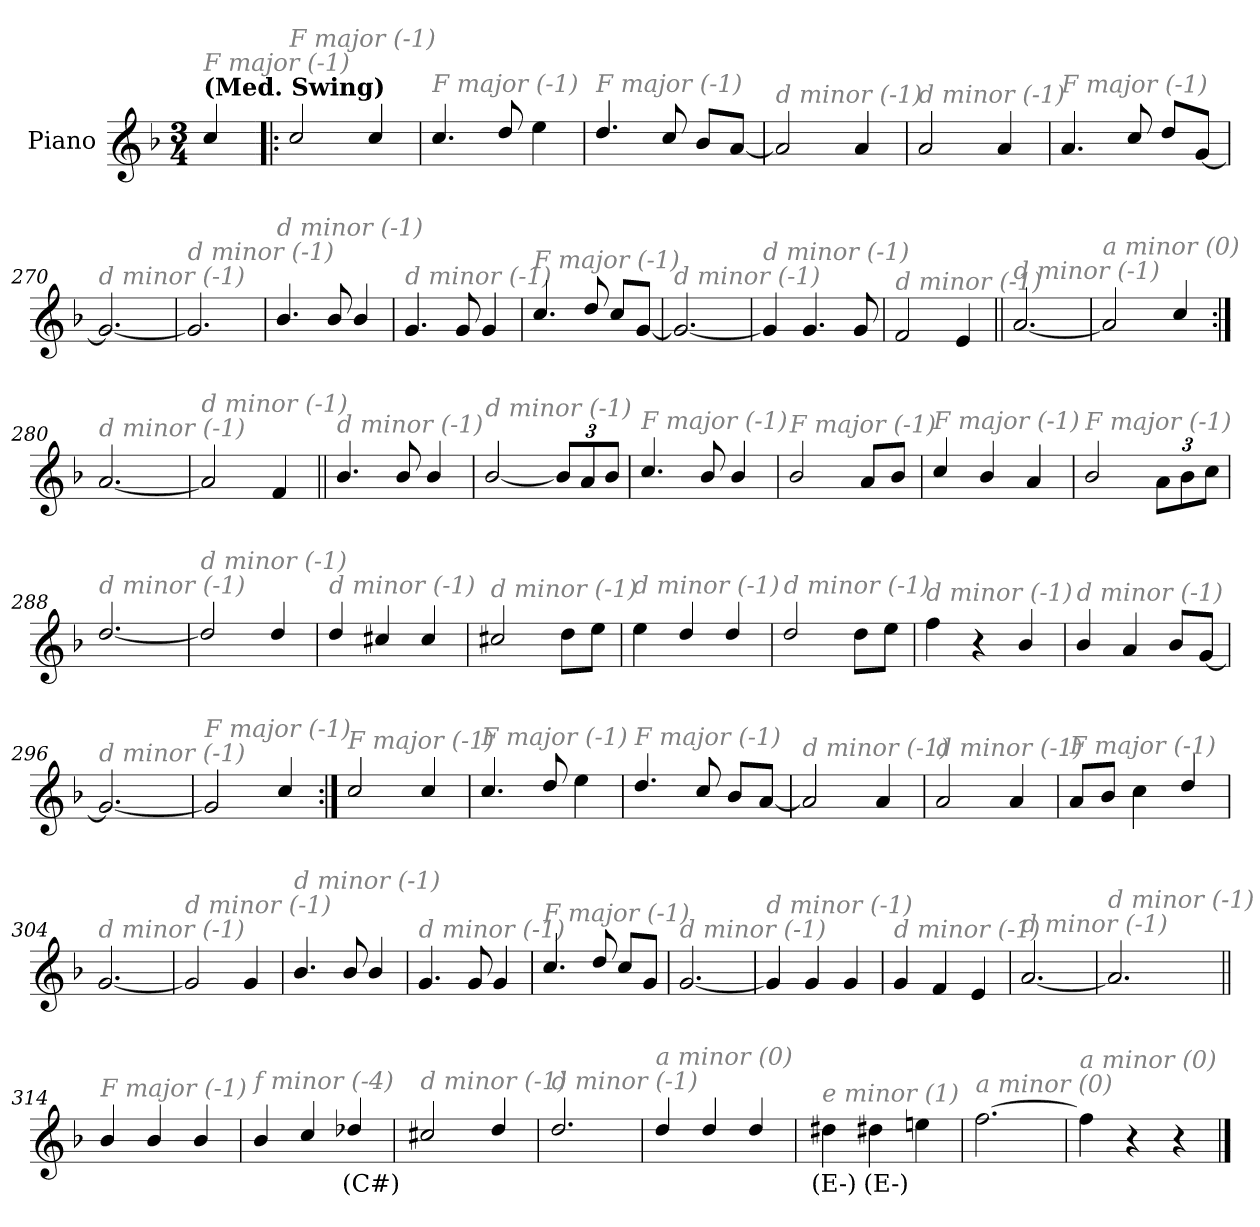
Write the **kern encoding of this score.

**kern	**text
*part1	*part1
*staff1	*staff1
*I"Piano	*
*I'Pno.	*
*clefG2	*
*k[b-]	*
*M3/4	*
=1	=1
!LO:TX:a:B:t=(Med. Swing)	!
!LO:TX:i:color=#808080:t=F major (-1)	!
4cc/	.
=264!|:	=264!|:
!LO:TX:i:color=#808080:t=F major (-1)	!
2cc/	.
4cc/	.
=265	=265
!LO:TX:i:color=#808080:t=F major (-1)	!
4.cc/	.
8dd/	.
4ee\	.
=266	=266
!LO:TX:i:color=#808080:t=F major (-1)	!
4.dd/	.
8cc/	.
8b-/L	.
[8a/J	.
=267	=267
!LO:TX:i:color=#808080:t=d minor (-1)	!
2a/]	.
4a/	.
!!LO:LB:g=z
=268	=268
!LO:TX:i:color=#808080:t=d minor (-1)	!
2a/	.
4a/	.
=269	=269
!LO:TX:i:color=#808080:t=F major (-1)	!
4.a/	.
8cc/	.
8dd/L	.
[8g/J	.
=270	=270
!LO:TX:i:color=#808080:t=d minor (-1)	!
2.g/_	.
=271	=271
!LO:TX:i:color=#808080:t=d minor (-1)	!
2.g/]	.
!!LO:LB:g=z
=272	=272
!LO:TX:i:color=#808080:t=d minor (-1)	!
4.b-/	.
8b-/	.
4b-/	.
=273	=273
!LO:TX:i:color=#808080:t=d minor (-1)	!
4.g/	.
8g/	.
4g/	.
=274	=274
!LO:TX:i:color=#808080:t=F major (-1)	!
4.cc/	.
8dd/	.
8cc/L	.
[8g/J	.
=275	=275
!LO:TX:i:color=#808080:t=d minor (-1)	!
2.g/_	.
!!LO:LB:g=z
=276	=276
!LO:TX:i:color=#808080:t=d minor (-1)	!
4g/]	.
4.g/	.
8g/	.
=277	=277
!LO:TX:i:color=#808080:t=d minor (-1)	!
2f/	.
4e/	.
=278||	=278||
!LO:TX:i:color=#808080:t=d minor (-1)	!
[2.a/	.
=279	=279
!LO:TX:i:color=#808080:t=a minor (0)	!
2a/]	.
4cc/	.
!!LO:LB:g=z
=280:|!	=280:|!
!LO:TX:i:color=#808080:t=d minor (-1)	!
[2.a/	.
=281	=281
!LO:TX:i:color=#808080:t=d minor (-1)	!
2a/]	.
4f/	.
=282||	=282||
!LO:TX:i:color=#808080:t=d minor (-1)	!
4.b-/	.
8b-/	.
4b-/	.
=283	=283
!LO:TX:i:color=#808080:t=d minor (-1)	!
[2b-/	.
*Xbrackettup	*
12b-/L]	.
12a/	.
12b-/J	.
!!LO:LB:g=z
=284	=284
!LO:TX:i:color=#808080:t=F major (-1)	!
4.cc/	.
8b-/	.
4b-/	.
=285	=285
!LO:TX:i:color=#808080:t=F major (-1)	!
2b-/	.
8a/L	.
8b-/J	.
=286	=286
!LO:TX:i:color=#808080:t=F major (-1)	!
4cc/	.
4b-/	.
4a/	.
=287	=287
!LO:TX:i:color=#808080:t=F major (-1)	!
2b-/	.
12a\L	.
12b-\	.
12cc\J	.
!!LO:LB:g=z
=288	=288
!LO:TX:i:color=#808080:t=d minor (-1)	!
[2.dd/	.
=289	=289
!LO:TX:i:color=#808080:t=d minor (-1)	!
2dd/]	.
4dd/	.
=290	=290
!LO:TX:i:color=#808080:t=d minor (-1)	!
4dd/	.
4cc#X/	.
4cc#/	.
=291	=291
!LO:TX:i:color=#808080:t=d minor (-1)	!
2cc#X/	.
8dd\L	.
8ee\J	.
!!LO:LB:g=z
=292	=292
!LO:TX:i:color=#808080:t=d minor (-1)	!
4ee\	.
4dd/	.
4dd/	.
=293	=293
!LO:TX:i:color=#808080:t=d minor (-1)	!
2dd/	.
8dd\L	.
8ee\J	.
=294	=294
!LO:TX:i:color=#808080:t=d minor (-1)	!
4ff\	.
4r	.
4b-/	.
=295	=295
!LO:TX:i:color=#808080:t=d minor (-1)	!
4b-/	.
4a/	.
8b-/L	.
[8g/J	.
!!LO:LB:g=z
=296	=296
!LO:TX:i:color=#808080:t=d minor (-1)	!
2.g/_	.
=297	=297
!LO:TX:i:color=#808080:t=F major (-1)	!
2g/]	.
4cc/	.
=298:|!	=298:|!
!LO:TX:i:color=#808080:t=F major (-1)	!
2cc/	.
4cc/	.
=299	=299
!LO:TX:i:color=#808080:t=F major (-1)	!
4.cc/	.
8dd/	.
4ee\	.
!!LO:LB:g=z
=300	=300
!LO:TX:i:color=#808080:t=F major (-1)	!
4.dd/	.
8cc/	.
8b-/L	.
[8a/J	.
=301	=301
!LO:TX:i:color=#808080:t=d minor (-1)	!
2a/]	.
4a/	.
=302	=302
!LO:TX:i:color=#808080:t=d minor (-1)	!
2a/	.
4a/	.
=303	=303
!LO:TX:i:color=#808080:t=F major (-1)	!
8a/L	.
8b-/J	.
4cc\	.
4dd/	.
!!LO:PB:g=z
=304	=304
!LO:TX:i:color=#808080:t=d minor (-1)	!
[2.g/	.
=305	=305
!LO:TX:i:color=#808080:t=d minor (-1)	!
2g/]	.
4g/	.
=306	=306
!LO:TX:i:color=#808080:t=d minor (-1)	!
4.b-/	.
8b-/	.
4b-/	.
=307	=307
!LO:TX:i:color=#808080:t=d minor (-1)	!
4.g/	.
8g/	.
4g/	.
!!LO:LB:g=z
=308	=308
!LO:TX:i:color=#808080:t=F major (-1)	!
4.cc/	.
8dd/	.
8cc/L	.
8g/J	.
=309	=309
!LO:TX:i:color=#808080:t=d minor (-1)	!
[2.g/	.
=310	=310
!LO:TX:i:color=#808080:t=d minor (-1)	!
4g/]	.
4g/	.
4g/	.
=311	=311
!LO:TX:i:color=#808080:t=d minor (-1)	!
4g/	.
4f/	.
4e/	.
!!LO:LB:g=z
=312	=312
!LO:TX:i:color=#808080:t=d minor (-1)	!
[2.a/	.
=313	=313
!LO:TX:i:color=#808080:t=d minor (-1)	!
2.a/]	.
=314||	=314||
!LO:TX:i:color=#808080:t=F major (-1)	!
4b-/	.
4b-/	.
4b-/	.
=315	=315
!LO:TX:i:color=#808080:t=f minor (-4)	!
4b-/	.
4cc/	.
4dd-Xi/	(C#)
!!LO:LB:g=z
=316	=316
!LO:TX:i:color=#808080:t=d minor (-1)	!
2cc#X/	.
4dd/	.
=317	=317
!LO:TX:i:color=#808080:t=d minor (-1)	!
2.dd/	.
=318	=318
!LO:TX:i:color=#808080:t=a minor (0)	!
4dd/	.
4dd/	.
4dd/	.
=319	=319
!LO:TX:i:color=#808080:t=e minor (1)	!
4dd#Xi\	(E-)
4dd#Xi\	(E-)
4een\	.
=320	=320
!LO:TX:i:color=#808080:t=a minor (0)	!
[2.ff\	.
=321	=321
!LO:TX:i:color=#808080:t=a minor (0)	!
4ff\]	.
4r	.
4r	.
==	==
*-	*-
